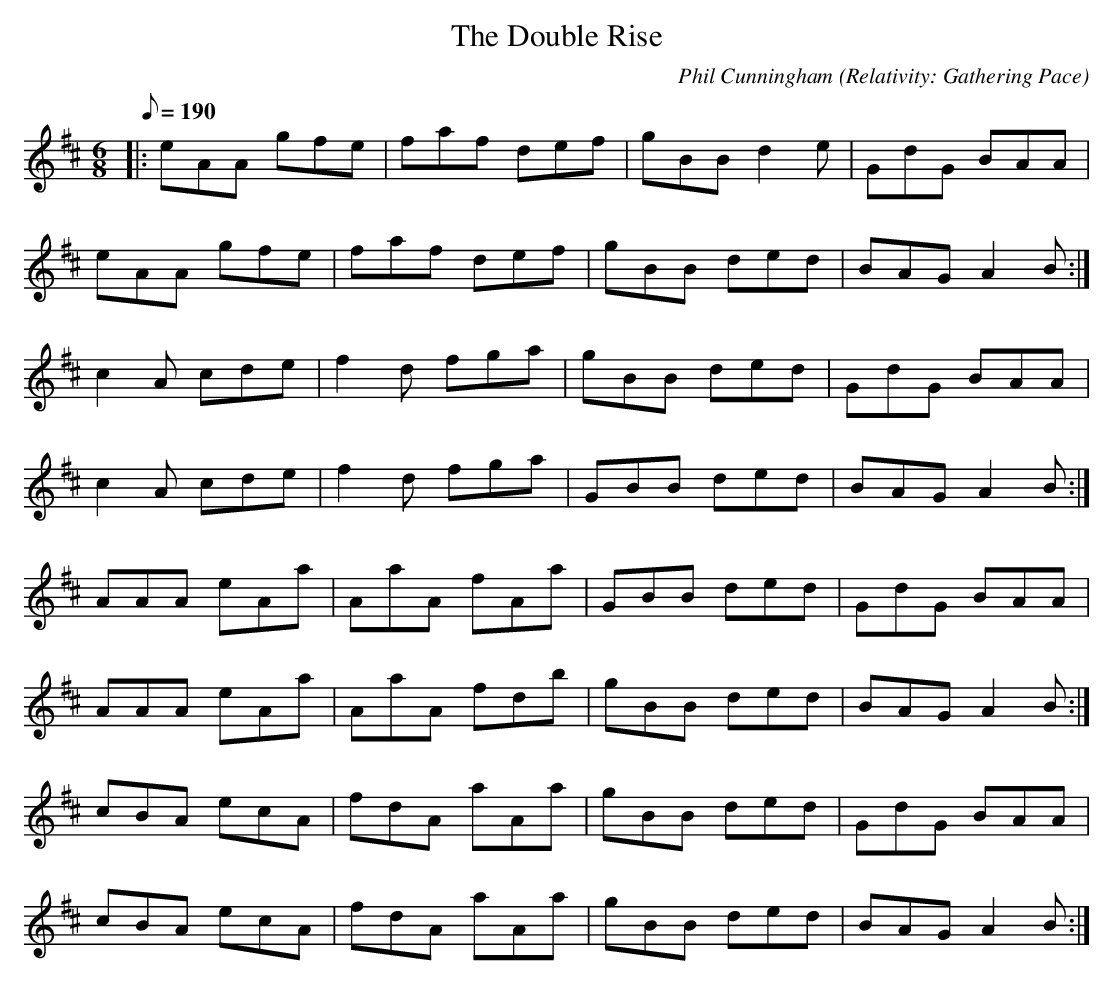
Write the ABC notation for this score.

X:1
T:The Double Rise
C:Phil Cunningham
O:Relativity: Gathering Pace
M:6/8
Q:190
L:1/8
K:BMin
|:eAA gfe|faf def|gBB d2 e| GdG BAA|
eAA gfe| faf def|gBB ded|BAG A2 B :|
c2 A cde| f2 d fga| gBB ded| GdG BAA|
c2 A cde| f2 d fga|GBB ded| BAG A2 B :|
AAA eAa| AaA fAa|GBB ded|GdG BAA|
AAA eAa|AaA fdb| gBB ded| BAG A2 B :|
cBA ecA| fdA aAa| gBB ded| GdG BAA|
cBA ecA| fdA aAa| gBB ded| BAG A2 B :|
